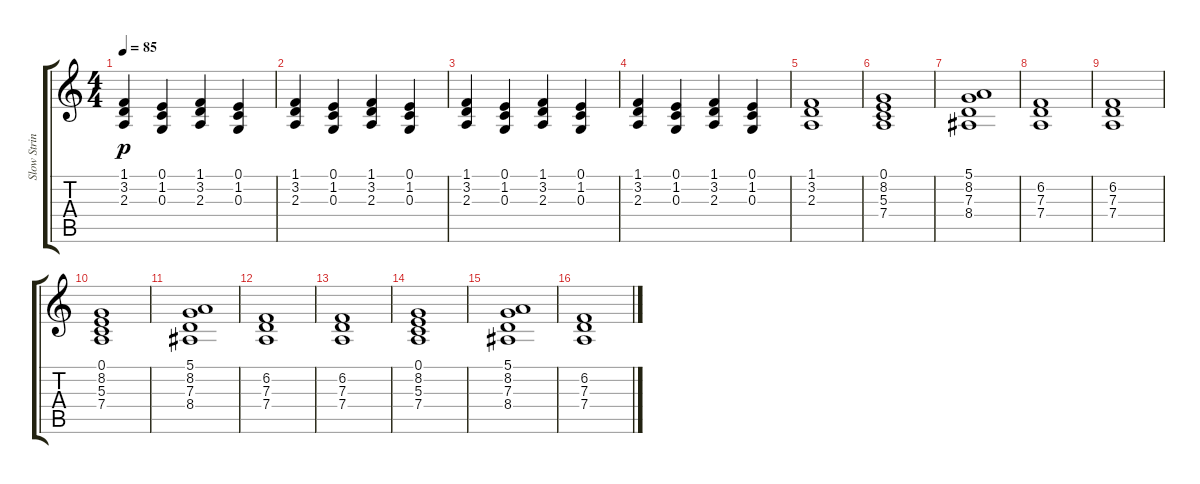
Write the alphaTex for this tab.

\track ("Slow Strings" "Slow Strin") {instrument stringensemble2}
\staff {score tabs}
\tuning (E4 B3 G3 D3 A2 E2) {hide}
\ts (4 4)
\tempo 85
\clef g2
\ks c
(1.1 3.2 2.3).4{dy p} (0.1 1.2 0.3).4 (1.1 3.2 2.3).4 (0.1 1.2 0.3).4 |
(1.1 3.2 2.3).4 (0.1 1.2 0.3).4 (1.1 3.2 2.3).4 (0.1 1.2 0.3).4 |
(1.1 3.2 2.3).4 (0.1 1.2 0.3).4 (1.1 3.2 2.3).4 (0.1 1.2 0.3).4 |
(1.1 3.2 2.3).4 (0.1 1.2 0.3).4 (1.1 3.2 2.3).4 (0.1 1.2 0.3).4 |
(1.1 3.2 2.3).1 |
(0.1 8.2 5.3 7.4).1 |
(5.1 8.2 7.3 8.4).1 |
(6.2 7.3 7.4).1 |
(6.2 7.3 7.4).1 |
(0.1 8.2 5.3 7.4).1 |
(5.1 8.2 7.3 8.4).1 |
(6.2 7.3 7.4).1 |
(6.2 7.3 7.4).1 |
(0.1 8.2 5.3 7.4).1 |
(5.1 8.2 7.3 8.4).1 |
(6.2 7.3 7.4).1
